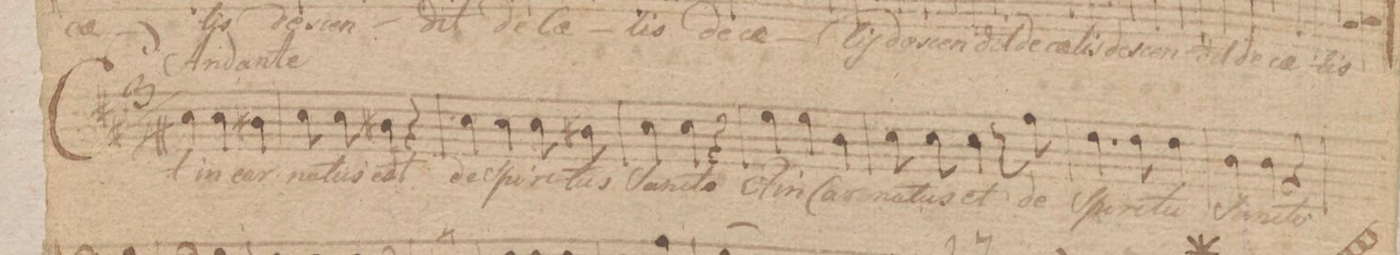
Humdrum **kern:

**kern	**text
*I"Tenore	*
*clefC4	*
*k[f#c#]	*
*met(c|)	*
*M2/2	*
*M3/4	*
4B\	Et
4B\	in-
4A#X\	-car-
=106	=106
8B\	-na-
8B\	-tus
4A#X\	est
4r	.
=107	=107
4B\	de
4B\	Spi-
8B\	-ri-
8A#X\	-tus
=108	=108
4B\	San-
4B\	-cto
4r	.
=109	=109
4d\	Et
4d\	in-
4A\	-Car-
=110	=110
8B\	-na-
8B\	-tus
4B\	est
8r	.
8e\	de
=111	=111
4.c#\	Spi-
8c#\	-ri-
4c#\	-tu
=112	=112
4A\	San-
4A\	-cto
4r	.
=113	=113
*-	*-
